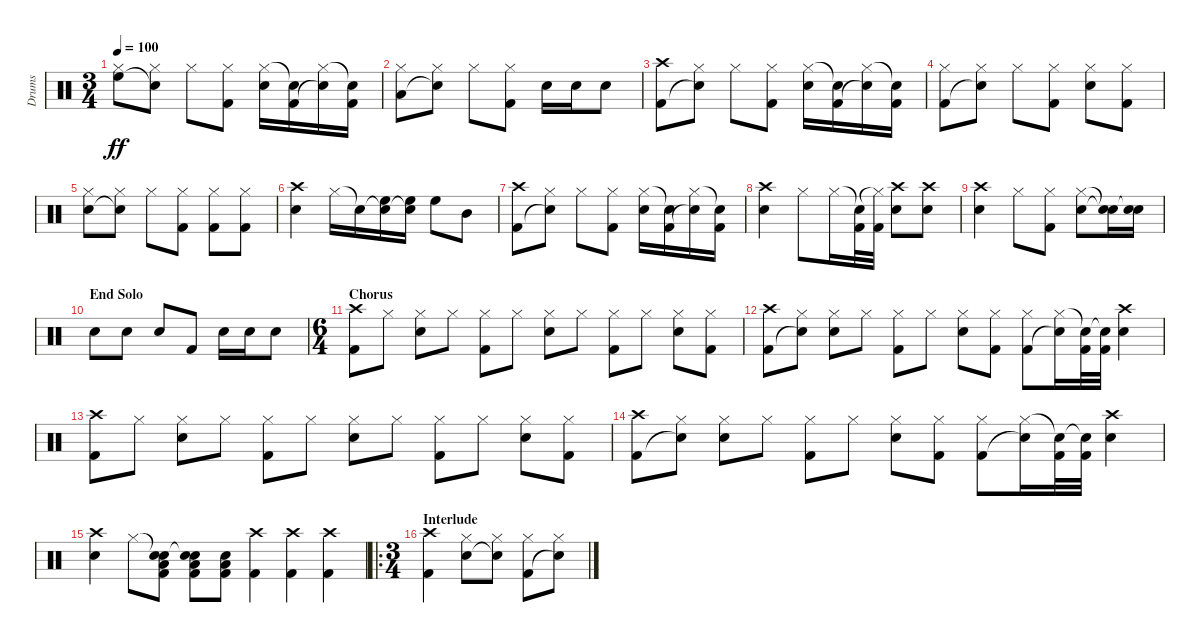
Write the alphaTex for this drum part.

\track ("Drums" "Drums") {instrument percussion}
\staff {score}
\articulation defaults
\ts (3 4)
\tempo 100
\clef neutral
\ks c
("Hi-Hat (closed)" "High Floor Tom (hit)").8{dy ff} ("Hi-Hat (closed)" "Snare (hit)"{t}).8 "Hi-Hat (closed)".8 ("Hi-Hat (closed)" "Kick (hit) 2").8 ("Hi-Hat (closed)" "Snare (hit) 2").16 ("Snare (hit)"{t} "Kick (hit) 2").16 ("Hi-Hat (closed)" "Snare (hit)"{t}).16 ("Snare (hit)"{t} "Kick (hit) 2").16 |
("Hi-Hat (closed)" "Low Tom (hit)").8 ("Hi-Hat (closed)" "Snare (hit)"{t}).8 "Hi-Hat (closed)".8 ("Hi-Hat (closed)" "Kick (hit) 2").8 "Snare (hit) 2".16 "Snare (hit) 2".16 "Snare (hit) 2".8 |
("Crash high (hit)" "Kick (hit) 2").8 ("Hi-Hat (closed)" "Snare (hit)"{t}).8 "Hi-Hat (closed)".8 ("Hi-Hat (closed)" "Kick (hit) 2").8 ("Hi-Hat (closed)" "Snare (hit) 2").16 ("Snare (hit)"{t} "Kick (hit) 2").16 ("Hi-Hat (closed)" "Snare (hit)"{t}).16 ("Snare (hit)"{t} "Kick (hit) 2").16 |
("Hi-Hat (closed)" "Kick (hit) 2").8 ("Hi-Hat (closed)" "Snare (hit)"{t}).8 "Hi-Hat (closed)".8 ("Hi-Hat (closed)" "Kick (hit) 2").8 ("Hi-Hat (closed)" "Snare (hit) 2").8 ("Hi-Hat (closed)" "Kick (hit) 2").8 |
("Hi-Hat (closed)" "Snare (hit) 2").8 ("Hi-Hat (closed)" "Snare (hit)"{t}).8 "Hi-Hat (closed)".8 ("Hi-Hat (closed)" "Kick (hit) 2").8 ("Hi-Hat (closed)" "Kick (hit) 2").8 ("Hi-Hat (closed)" "Kick (hit) 2").8 |
("Crash high (hit)" "Snare (hit) 2").4 "Hi-Hat (closed)".16 "Snare (hit)"{t}.16 ("Snare (hit)"{t} "High Floor Tom (hit)").16 ("Snare (hit)"{t} "High Floor Tom (hit)").16 "High Floor Tom (hit)".8 "Mid Tom (hit)".8 |
("Crash high (hit)" "Kick (hit) 2").8 ("Hi-Hat (closed)" "Snare (hit)"{t}).8 "Hi-Hat (closed)".8 ("Hi-Hat (closed)" "Kick (hit) 2").8 ("Hi-Hat (closed)" "Snare (hit) 2").16 ("Snare (hit)"{t} "Kick (hit) 2").16 ("Hi-Hat (closed)" "Snare (hit)"{t}).16 ("Snare (hit)"{t} "Kick (hit) 2").16 |
("Crash high (hit)" "Snare (hit) 2").4 "Hi-Hat (closed)".8 "Hi-Hat (closed)".16 ("Snare (hit)"{t} "Kick (hit) 2").32 ("Hi-Hat (closed)"{t} "Kick (hit) 2").32 ("Crash high (hit)" "Snare (hit) 2").8 ("Crash high (hit)" "Snare (hit) 2").8 |
("Crash high (hit)" "Snare (hit) 2").4 "Hi-Hat (closed)".8 ("Hi-Hat (closed)" "Kick (hit) 2").8 ("Hi-Hat (closed)" "Snare (hit) 2").8 ("Snare (hit)"{t} "Snare (hit)"{t}).16 ("Snare (hit)"{t} "Snare (hit) 2").16 |
\section ("" "End Solo")
"Snare (hit) 2".8 "Snare (hit) 2".8 "Snare (hit) 2".8 "Kick (hit) 2".8 "Snare (hit) 2".16 "Snare (hit) 2".16 "Snare (hit) 2".8 |
\ts (6 4)
\section ("" "Chorus")
("Crash high (hit)" "Kick (hit) 2").8 "Hi-Hat (closed)".8 ("Hi-Hat (closed)" "Snare (hit) 2").8 "Hi-Hat (closed)".8 ("Hi-Hat (closed)" "Kick (hit) 2").8 "Hi-Hat (closed)".8 ("Hi-Hat (closed)" "Snare (hit) 2").8 "Hi-Hat (closed)".8 ("Hi-Hat (closed)" "Kick (hit) 2").8 "Hi-Hat (closed)".8 ("Hi-Hat (closed)" "Snare (hit) 2").8 ("Hi-Hat (closed)" "Kick (hit) 2").8 |
("Crash high (hit)" "Kick (hit) 2").8 ("Hi-Hat (closed)" "Snare (hit)"{t}).8 ("Hi-Hat (closed)" "Snare (hit) 2").8 "Hi-Hat (closed)".8 ("Hi-Hat (closed)" "Kick (hit) 2").8 "Hi-Hat (closed)".8 ("Hi-Hat (closed)" "Snare (hit) 2").8 ("Hi-Hat (closed)" "Kick (hit) 2").8 ("Hi-Hat (closed)" "Kick (hit) 2").8 ("Hi-Hat (closed)" "Snare (hit)"{t}).16 ("Snare (hit)"{t} "Kick (hit) 2").32 ("Snare (hit)"{t} "Kick (hit) 2").32 ("Crash high (hit)" "Snare (hit) 2").4 |
("Crash high (hit)" "Kick (hit) 2").8 "Hi-Hat (closed)".8 ("Hi-Hat (closed)" "Snare (hit) 2").8 "Hi-Hat (closed)".8 ("Hi-Hat (closed)" "Kick (hit) 2").8 "Hi-Hat (closed)".8 ("Hi-Hat (closed)" "Snare (hit) 2").8 "Hi-Hat (closed)".8 ("Hi-Hat (closed)" "Kick (hit) 2").8 "Hi-Hat (closed)".8 ("Hi-Hat (closed)" "Snare (hit) 2").8 ("Hi-Hat (closed)" "Kick (hit) 2").8 |
("Crash high (hit)" "Kick (hit) 2").8 ("Hi-Hat (closed)" "Snare (hit)"{t}).8 ("Hi-Hat (closed)" "Snare (hit) 2").8 "Hi-Hat (closed)".8 ("Hi-Hat (closed)" "Kick (hit) 2").8 "Hi-Hat (closed)".8 ("Hi-Hat (closed)" "Snare (hit) 2").8 ("Hi-Hat (closed)" "Kick (hit) 2").8 ("Hi-Hat (closed)" "Kick (hit) 2").8 ("Hi-Hat (closed)" "Snare (hit)"{t}).16 ("Snare (hit)"{t} "Kick (hit) 2").32 ("Snare (hit)"{t} "Kick (hit) 2").32 ("Crash high (hit)" "Snare (hit) 2").4 |
("Crash high (hit)" "Snare (hit) 2").4 "Hi-Hat (closed)".8 ("Snare (hit)"{t} "Low Tom (hit)" "Snare (hit) 2" "Kick (hit) 2").8 ("Snare (hit)"{t} "Low Tom (hit)" "Snare (hit) 2" "Kick (hit) 2").8 ("Low Tom (hit)" "Snare (hit) 2" "Kick (hit) 2").8 ("Crash high (hit)" "Kick (hit) 2").4 ("Crash high (hit)" "Kick (hit) 2").4 ("Crash high (hit)" "Kick (hit) 2").4 |
\ro
\ts (3 4)
\section ("" "Interlude")
("Crash high (hit)" "Kick (hit) 2").4 ("Hi-Hat (closed)" "Snare (hit) 2").8 ("Hi-Hat (closed)" "Snare (hit)"{t}).8 ("Hi-Hat (closed)" "Kick (hit) 2").8 ("Hi-Hat (closed)" "Snare (hit)"{t}).8
